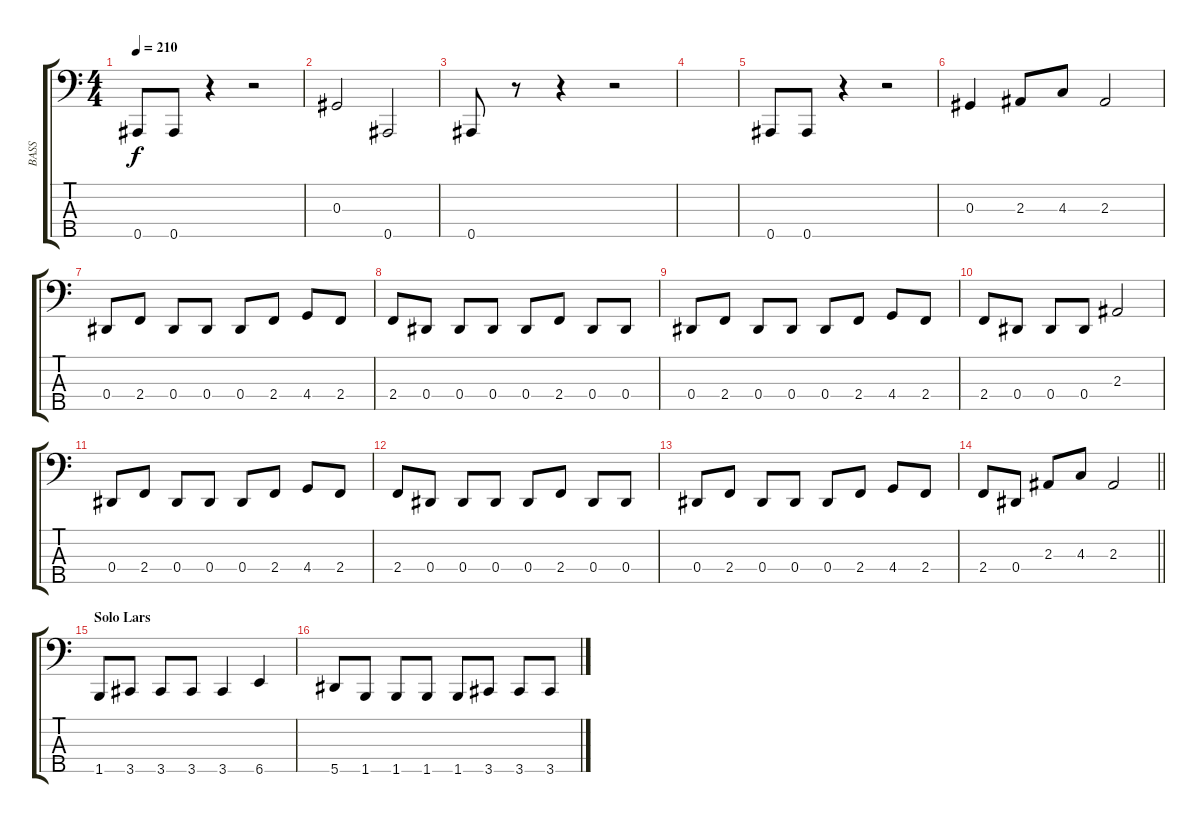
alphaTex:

\track ("BASS" "BASS") {instrument electricbasspick}
\staff {score tabs}
\tuning (Gb2 Db2 Ab1 Eb1 Bb0) {hide}
\ts (4 4)
\tempo 210
\clef f4
\ks c
0.5.8{dy f} 0.5.8 r.4 r.2 |
0.3.2 0.5.2 |
0.5.8 r.8 r.4 r.2 |
|
0.5.8 0.5.8 r.4 r.2 |
0.3.4 2.3.8 4.3.8 2.3.2 |
0.4.8 2.4.8 0.4.8 0.4.8 0.4.8 2.4.8 4.4.8 2.4.8 |
2.4.8 0.4.8 0.4.8 0.4.8 0.4.8 2.4.8 0.4.8 0.4.8 |
0.4.8 2.4.8 0.4.8 0.4.8 0.4.8 2.4.8 4.4.8 2.4.8 |
2.4.8 0.4.8 0.4.8 0.4.8 2.3.2 |
0.4.8 2.4.8 0.4.8 0.4.8 0.4.8 2.4.8 4.4.8 2.4.8 |
2.4.8 0.4.8 0.4.8 0.4.8 0.4.8 2.4.8 0.4.8 0.4.8 |
0.4.8 2.4.8 0.4.8 0.4.8 0.4.8 2.4.8 4.4.8 2.4.8 |
\barLineRight lightlight
2.4.8 0.4.8 2.3.8 4.3.8 2.3.2 |
\section ("" "Solo Lars")
1.5.8 3.5.8 3.5.8 3.5.8 3.5.4 6.5.4 |
5.5.8 1.5.8 1.5.8 1.5.8 1.5.8 3.5.8 3.5.8 3.5.8
